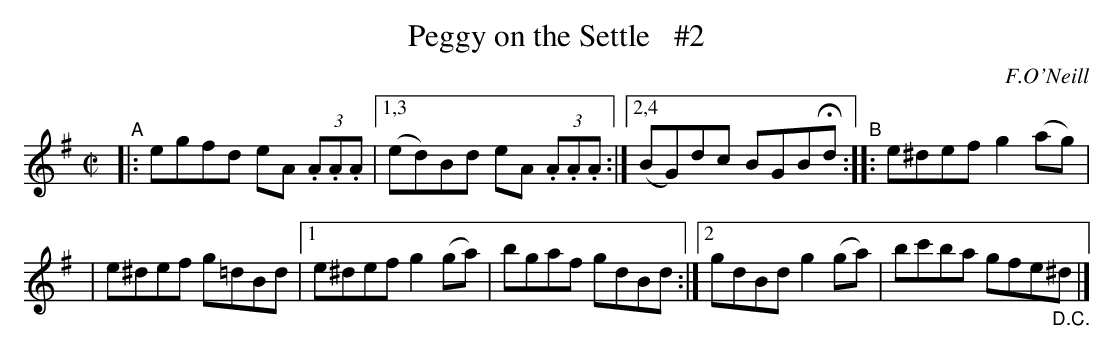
X:1
T: Peggy on the Settle   #2
O: F.O'Neill
M: C|
L: 1/8
K: G
"^A"|: egfd eA (3.A.A.A |1,3 (ed)Bd eA (3.A.A.A :|2,4 (BG)dc BGBHd "^B":: e^def g2(ag) |
| e^def g=dBd |1 e^def g2(ga) | bgaf gdBd :|2 gdBd g2(ga) | bc'ba gfe"_D.C."^d |]
